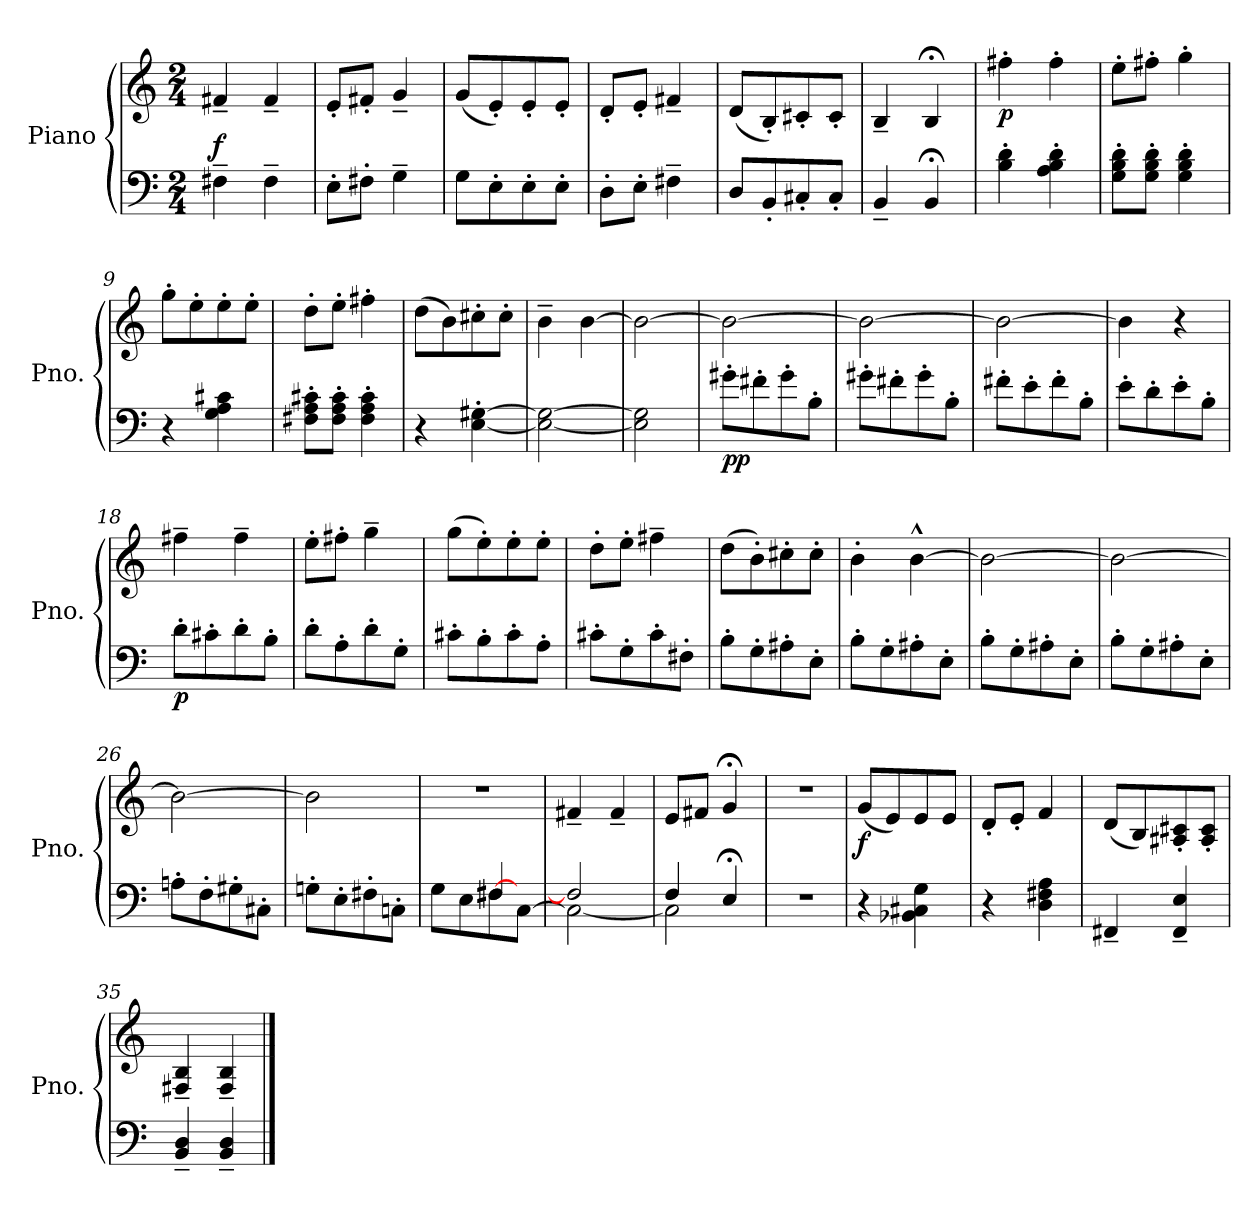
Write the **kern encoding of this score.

**kern	**kern	**dynam
*part1	*part1	*part1
*staff2	*staff1	*staff1/2
*I"Piano	*	*
*I'Pno.	*	*
*clefF4	*clefG2	*
*k[]	*k[]	*
*M2/4	*M2/4	*
*MM120	*MM120	*
=1	=1	=1
!	!	!LO:DY:a=2
4F#X~\	4f#X~/	f
4F#~\	4f#~/	.
=2	=2	=2
8E'\L	8e'/L	.
8F#X'\J	8f#X'/J	.
4G~\	4g~/	.
=3	=3	=3
8G\L	(<8g/L	.
8E'\	8e'/)	.
8E'\	8e'/	.
8E'\J	8e'/J	.
=4	=4	=4
8D'\L	8d'/L	.
8E'\J	8e'/J	.
4F#X~\	4f#X~/	.
=5	=5	=5
8D/L	(<8d/L	.
8BB'/	8B'/)	.
8C#X'/	8c#X'/	.
8C#'/J	8c#'/J	.
=6	=6	=6
4BB~/	4B~/	.
4BB;</	4B;</	.
=7	=7	=7
!	!	!LO:DY:b
4B\' 4d\'	4ff#X'\	p
4A\' 4B\' 4d\'	4ff#'\	.
=8	=8	=8
8G\' 8B\' 8d\'L	8ee'\L	.
8G\' 8B\' 8d\'J	8ff#X'\J	.
4G\' 4B\' 4d\'	4gg'\	.
=9	=9	=9
4r	8gg'\L	.
.	8ee'\	.
4G\ 4A\ 4c#X\	8ee'\	.
.	8ee'\J	.
!!LO:LB:g=z
=10	=10	=10
8F#X\' 8A\' 8c#X\'L	8dd'\L	.
8F#\' 8A\' 8c#\'J	8ee'\J	.
4F#\' 4A\' 4c#\'	4ff#X'\	.
=11	=11	=11
4r	(>8dd\L	.
.	8b\)	.
[4E\' [4G#X\'	8cc#X'\	.
.	8cc#'\J	.
=12	=12	=12
2E\_ 2G#\_	4b~\	.
.	[4b\	.
=13	=13	=13
2E\] 2G#\]	2b\_	.
=14	=14	=14
!	!	!LO:DY:b=2
8g#X'\L	2b\_	pp
8f#X'\	.	.
8g#'\	.	.
8B'\J	.	.
=15	=15	=15
8g#X'\L	2b\_	.
8f#X'\	.	.
8g#'\	.	.
8B'\J	.	.
=16	=16	=16
8f#X'\L	2b\_	.
8e'\	.	.
8f#'\	.	.
8B'\J	.	.
=17	=17	=17
8e'\L	4b\]	.
8d'\	.	.
8e'\	4r	.
8B'\J	.	.
!!LO:LB:g=z
=18	=18	=18
!	!	!LO:DY:b=2
8d'\L	4ff#X~\	p
8c#X'\	.	.
8d'\	4ff#~\	.
8B'\J	.	.
=19	=19	=19
8d'\L	8ee'\L	.
8A'\	8ff#X'\J	.
8d'\	4gg~\	.
8G'\J	.	.
=20	=20	=20
8c#X'\L	(>8gg\L	.
8B'\	8ee'\)	.
8c#'\	8ee'\	.
8A'\J	8ee'\J	.
=21	=21	=21
8c#X'\L	8dd'\L	.
8G'\	8ee'\J	.
8c#'\	4ff#X~\	.
8F#X'\J	.	.
=22	=22	=22
8B'\L	(>8dd\L	.
8G'\	8b'\)	.
8A#X'\	8cc#X'\	.
8E'\J	8cc#'\J	.
=23	=23	=23
8B'\L	4b'\	.
8G'\	.	.
8A#X'\	[4b^^\	.
8E'\J	.	.
=24	=24	=24
8B'\L	2b\_	.
8G'\	.	.
8A#X'\	.	.
8E'\J	.	.
=25	=25	=25
8B'\L	2b\_	.
8G'\	.	.
8A#X'\	.	.
8E'\J	.	.
!!LO:LB:g=z
=26	=26	=26
8An'\L	2b\_	.
8F'\	.	.
8G#X'\	.	.
8C#X'\J	.	.
=27	=27	=27
8Gn'\L	2b\]	.
8E'\	.	.
8F#X'\	.	.
8Cn'\J	.	.
=28	=28	=28
*^	*	*
8G\L	4ryy	2r	.
8E\	.	.	.
[8F#X\	4F#/	.	.
[8C\J	.	.	.
=29	=29	=29	=29
2F#/]	2C\_	4f#X~/	.
.	.	4f#~/	.
=30	=30	=30	=30
4F/	2C\]	8e/L	.
.	.	8f#X/J	.
4E;</	.	4g;</	.
*v	*v	*	*
=31	=31	=31
2r	2r	.
=32	=32	=32
!	!	!LO:DY:b
4r	(<8g/L	f
.	8e/)	.
4BB-X\ 4C#X\ 4G\	8e/	.
.	8e/J	.
=33	=33	=33
4r	8d'/L	.
.	8e'/J	.
4D\ 4F#X\ 4A\	4f/	.
=34	=34	=34
4FF#X~/	(<8d/L	.
.	8B/)	.
4FF#/~ 4E/~	8A#X/' 8c#X/'	.
.	8A#/' 8c#/'J	.
!!LO:LB:g=z
=35	=35	=35
4BB/~ 4D/~	4F#X/~ 4B/~	.
4BB/~ 4D/~	4F#/~ 4B/~	.
==	==	==
*-	*-	*-
